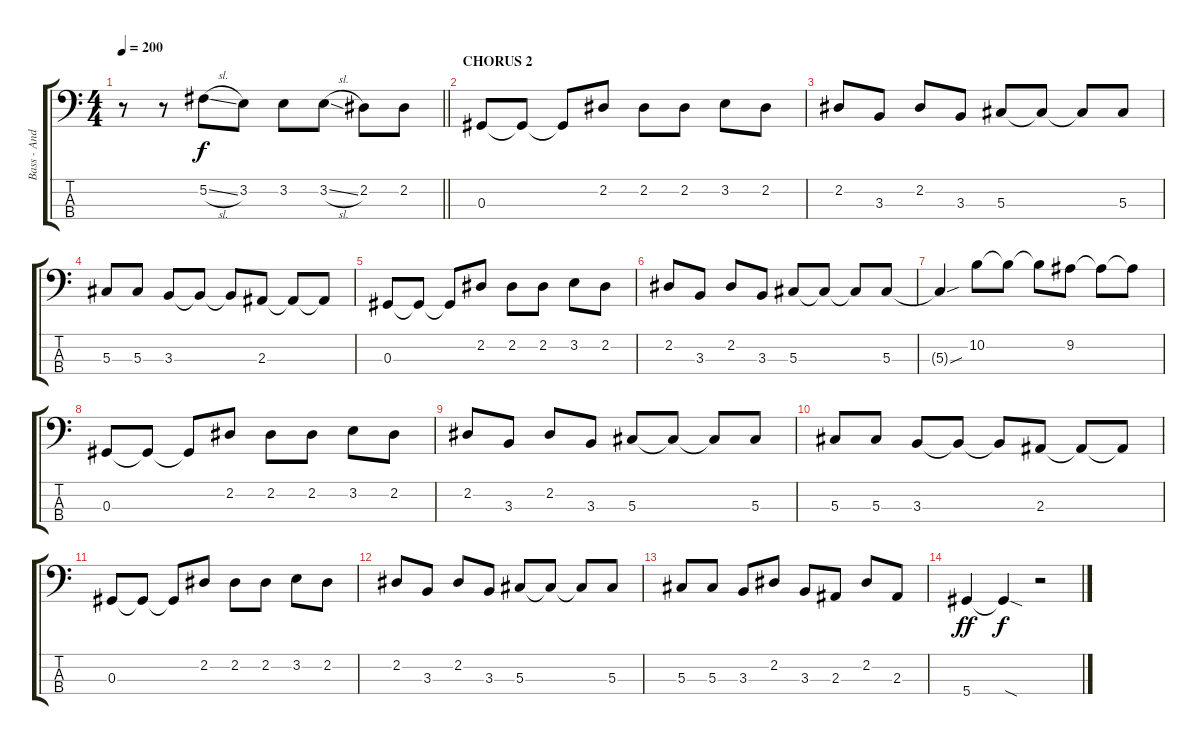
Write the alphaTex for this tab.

\track ("Bass - Andre Hartoonian" "Bass - And") {instrument electricbasspick}
\staff {score tabs}
\tuning (Gb2 Db2 Ab1 Eb1) {hide}
\ts (4 4)
\tempo 200
\clef f4
\barLineRight lightlight
\ks c
r.8{dy f} r.8 5.2{sl}.8 3.2.8 3.2.8 3.2{sl}.8 2.2.8 2.2.8 |
\section ("" "CHORUS 2")
0.3.8 0.3{t}.8 0.3{t}.8 2.2.8 2.2.8 2.2.8 3.2.8 2.2.8 |
2.2.8 3.3.8 2.2.8 3.3.8 5.3.8 5.3{t}.8 5.3{t}.8 5.3.8 |
5.3.8 5.3.8 3.3.8 3.3{t}.8 3.3{t}.8 2.3.8 2.3{t}.8 2.3{t}.8 |
0.3.8 0.3{t}.8 0.3{t}.8 2.2.8 2.2.8 2.2.8 3.2.8 2.2.8 |
2.2.8 3.3.8 2.2.8 3.3.8 5.3.8 5.3{t}.8 5.3{t}.8 5.3.8 |
5.3{sou t}.4 10.2.8 10.2{t}.8 10.2{t}.8 9.2.8 9.2{t}.8 9.2{t}.8 |
0.3.8 0.3{t}.8 0.3{t}.8 2.2.8 2.2.8 2.2.8 3.2.8 2.2.8 |
2.2.8 3.3.8 2.2.8 3.3.8 5.3.8 5.3{t}.8 5.3{t}.8 5.3.8 |
5.3.8 5.3.8 3.3.8 3.3{t}.8 3.3{t}.8 2.3.8 2.3{t}.8 2.3{t}.8 |
0.3.8 0.3{t}.8 0.3{t}.8 2.2.8 2.2.8 2.2.8 3.2.8 2.2.8 |
2.2.8 3.3.8 2.2.8 3.3.8 5.3.8 5.3{t}.8 5.3{t}.8 5.3.8 |
5.3.8 5.3.8 3.3.8 2.2.8 3.3.8 2.3.8 2.2.8 2.3.8 |
5.4.4{dy ff} 5.4{sod t}.4{dy f} r.2
